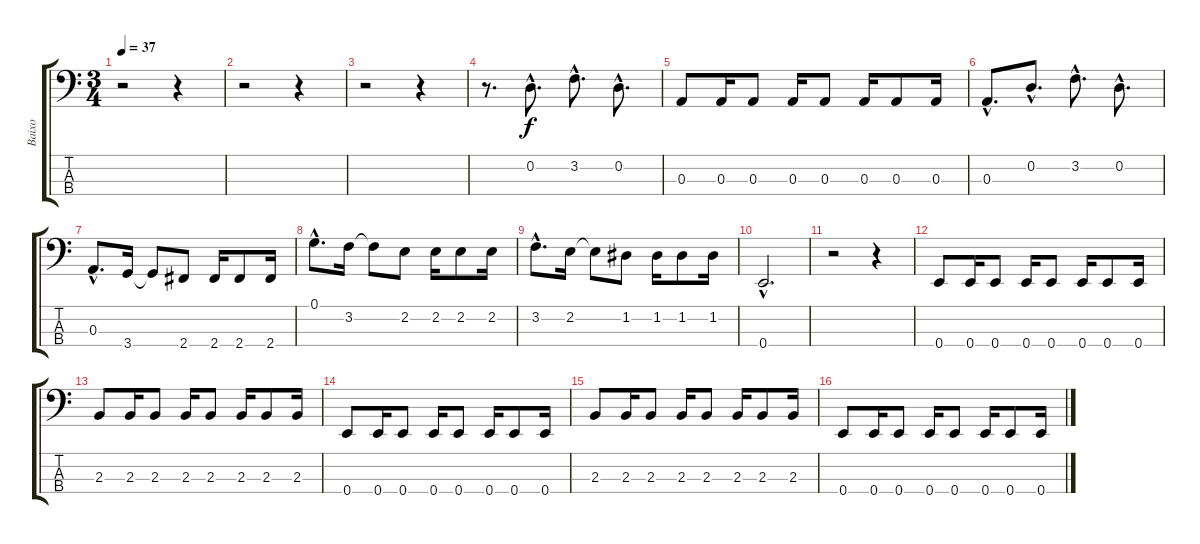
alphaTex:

\track ("Baixo" "Baixo") {instrument electricbassfinger}
\staff {score tabs}
\tuning (G2 D2 A1 E1) {hide}
\ts (3 4)
\tempo 37
\clef f4
\ks c
r.2{dy f} r.4 |
r.2 r.4 |
r.2 r.4 |
r.8{d} 0.2{hac}.8{d} 3.2{hac}.8{d} 0.2{hac}.8{d} |
0.3.8 0.3.16 0.3.8 0.3.16 0.3.8 0.3.16 0.3.8 0.3.16 |
0.3{hac}.8{d} 0.2{hac}.8{d} 3.2{hac}.8{d} 0.2{hac}.8{d} |
0.3{hac}.8{d} 3.4.16 3.4{t}.8 2.4.8 2.4.16 2.4.8 2.4.16 |
0.1{hac}.8{d} 3.2.16 3.2{t}.8 2.2.8 2.2.16 2.2.8 2.2.16 |
3.2{hac}.8{d} 2.2.16 2.2{t}.8 1.2.8 1.2.16 1.2.8 1.2.16 |
0.4{hac}.2{d} |
r.2 r.4 |
0.4.8 0.4.16 0.4.8 0.4.16 0.4.8 0.4.16 0.4.8 0.4.16 |
2.3.8 2.3.16 2.3.8 2.3.16 2.3.8 2.3.16 2.3.8 2.3.16 |
0.4.8 0.4.16 0.4.8 0.4.16 0.4.8 0.4.16 0.4.8 0.4.16 |
2.3.8 2.3.16 2.3.8 2.3.16 2.3.8 2.3.16 2.3.8 2.3.16 |
0.4.8 0.4.16 0.4.8 0.4.16 0.4.8 0.4.16 0.4.8 0.4.16
